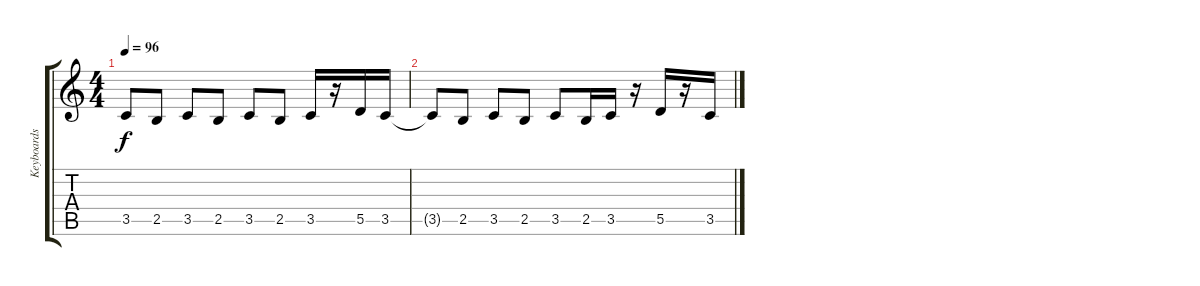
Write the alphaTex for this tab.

\track ("Keyboards" "Keyboards") {instrument distortionguitar}
\staff {score tabs}
\tuning (E4 B3 G3 D3 A2 E2) {hide}
\ts (4 4)
\tempo 96
\clef g2
\ks c
3.5{t}.8{dy f} 2.5.8 3.5.8 2.5.8 3.5.8 2.5.8 3.5.16 r.16 5.5.16 3.5.16 |
3.5{t}.8 2.5.8 3.5.8 2.5.8 3.5.8 2.5.16 3.5.16 r.16 5.5.16 r.16 3.5.16
